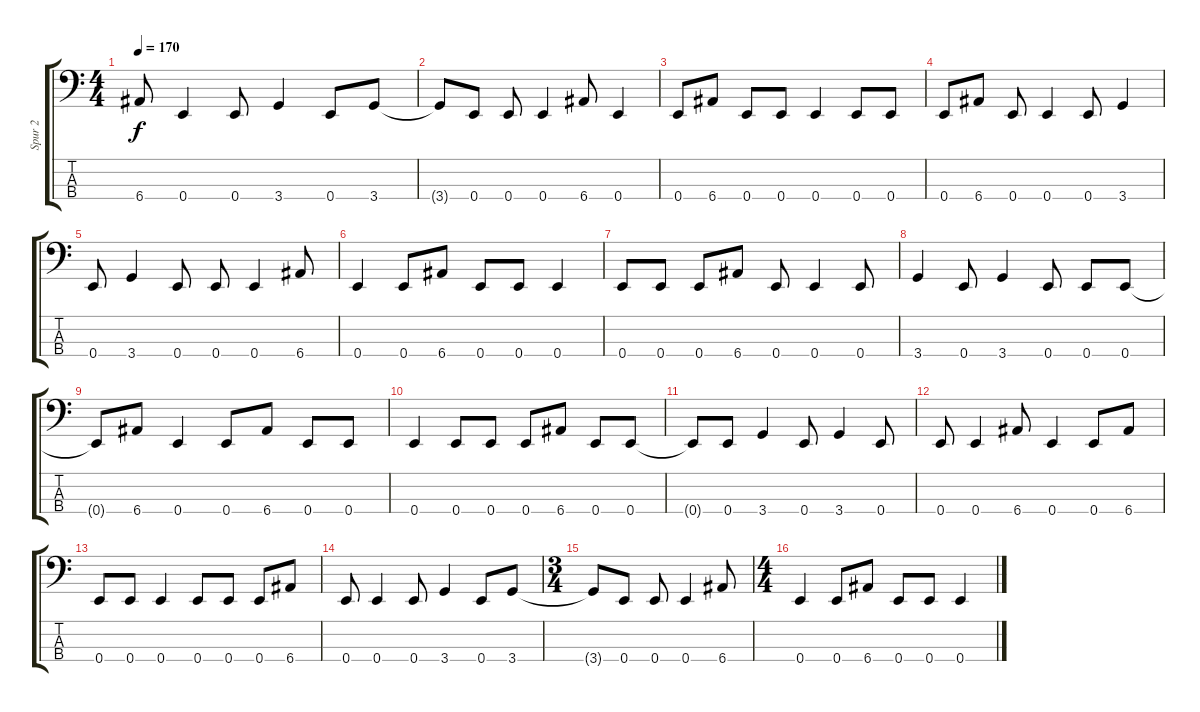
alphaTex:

\track ("Spur 2" "Spur 2") {instrument electricbasspick}
\staff {score tabs}
\tuning (G2 D2 A1 E1) {hide}
\ts (4 4)
\tempo 170
\clef f4
\ks c
6.4.8{dy f} 0.4.4 0.4.8 3.4.4 0.4.8 3.4.8 |
3.4{t}.8 0.4.8 0.4.8 0.4.4 6.4.8 0.4.4 |
0.4.8 6.4.8 0.4.8 0.4.8 0.4.4 0.4.8 0.4.8 |
0.4.8 6.4.8 0.4.8 0.4.4 0.4.8 3.4.4 |
0.4.8 3.4.4 0.4.8 0.4.8 0.4.4 6.4.8 |
0.4.4 0.4.8 6.4.8 0.4.8 0.4.8 0.4.4 |
0.4.8 0.4.8 0.4.8 6.4.8 0.4.8 0.4.4 0.4.8 |
3.4.4 0.4.8 3.4.4 0.4.8 0.4.8 0.4.8 |
0.4{t}.8 6.4.8 0.4.4 0.4.8 6.4.8 0.4.8 0.4.8 |
0.4.4 0.4.8 0.4.8 0.4.8 6.4.8 0.4.8 0.4.8 |
0.4{t}.8 0.4.8 3.4.4 0.4.8 3.4.4 0.4.8 |
0.4.8 0.4.4 6.4.8 0.4.4 0.4.8 6.4.8 |
0.4.8 0.4.8 0.4.4 0.4.8 0.4.8 0.4.8 6.4.8 |
0.4.8 0.4.4 0.4.8 3.4.4 0.4.8 3.4.8 |
\ts (3 4)
3.4{t}.8 0.4.8 0.4.8 0.4.4 6.4.8 |
\ts (4 4)
0.4.4 0.4.8 6.4.8 0.4.8 0.4.8 0.4.4
